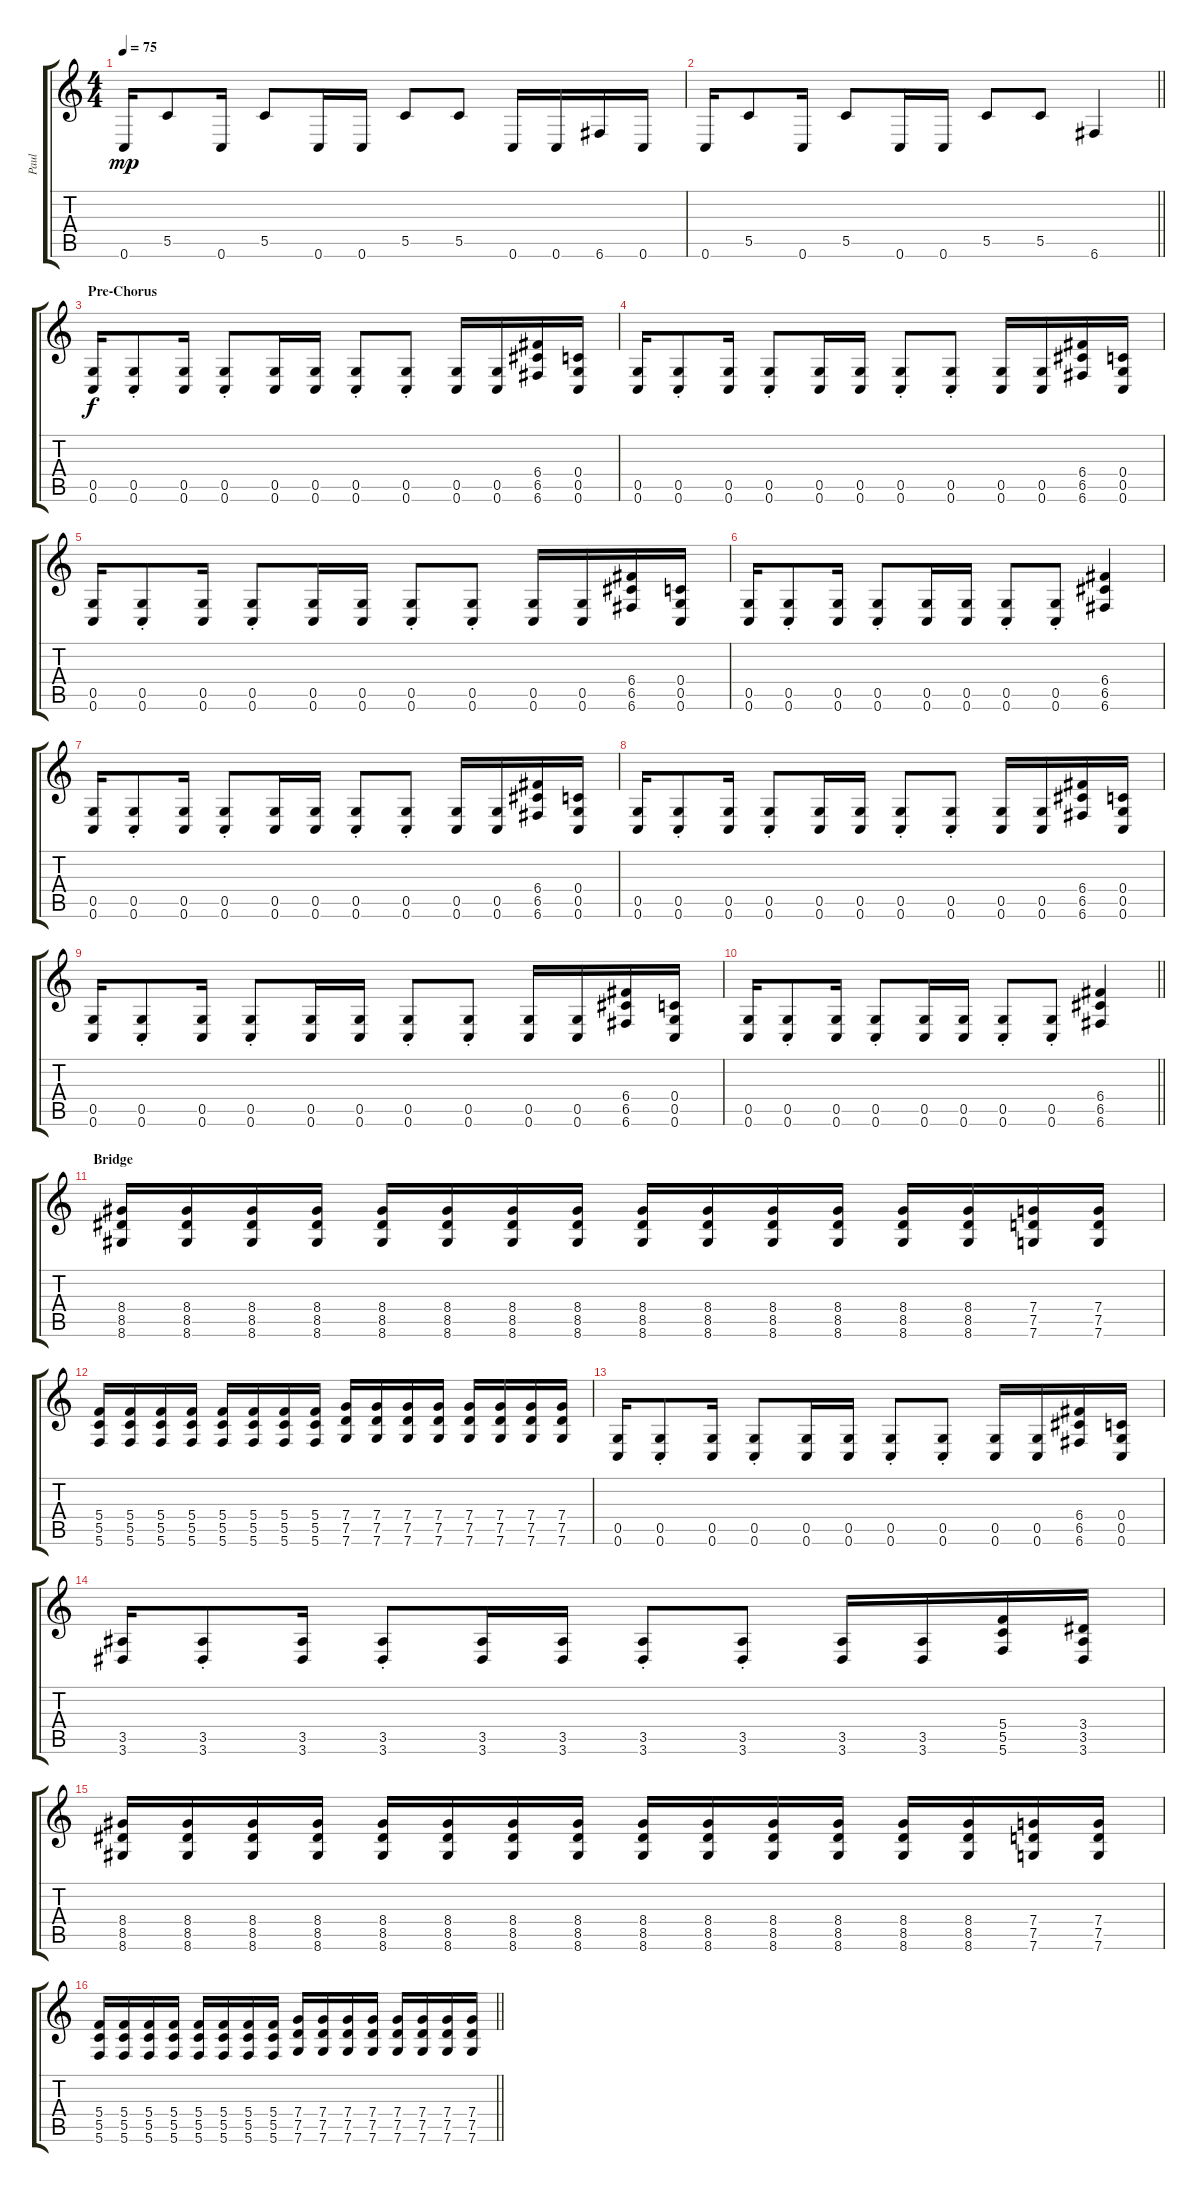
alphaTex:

\track ("Paul" "Paul") {instrument distortionguitar}
\staff {score tabs}
\tuning (D4 A3 F3 C3 G2 C2) {hide}
\ts (4 4)
\tempo 75
\clef g2
\ks c
0.6.16{dy mp} 5.5.8 0.6.16 5.5.8 0.6.16 0.6.16 5.5.8 5.5.8 0.6.16 0.6.16 6.6.16 0.6.16 |
\barLineRight lightlight
0.6.16 5.5.8 0.6.16 5.5.8 0.6.16 0.6.16 5.5.8 5.5.8 6.6.4 |
\section ("" "Pre-Chorus")
(0.5 0.6).16{dy f} (0.5{st} 0.6{st}).8 (0.5 0.6).16 (0.5{st} 0.6{st}).8 (0.5 0.6).16 (0.5 0.6).16 (0.5{st} 0.6{st}).8 (0.5{st} 0.6{st}).8 (0.5 0.6).16 (0.5 0.6).16 (6.4 6.5 6.6).16 (0.4 0.5 0.6).16 |
(0.5 0.6).16 (0.5{st} 0.6{st}).8 (0.5 0.6).16 (0.5{st} 0.6{st}).8 (0.5 0.6).16 (0.5 0.6).16 (0.5{st} 0.6{st}).8 (0.5{st} 0.6{st}).8 (0.5 0.6).16 (0.5 0.6).16 (6.4 6.5 6.6).16 (0.4 0.5 0.6).16 |
(0.5 0.6).16 (0.5{st} 0.6{st}).8 (0.5 0.6).16 (0.5{st} 0.6{st}).8 (0.5 0.6).16 (0.5 0.6).16 (0.5{st} 0.6{st}).8 (0.5{st} 0.6{st}).8 (0.5 0.6).16 (0.5 0.6).16 (6.4 6.5 6.6).16 (0.4 0.5 0.6).16 |
(0.5 0.6).16 (0.5{st} 0.6{st}).8 (0.5 0.6).16 (0.5{st} 0.6{st}).8 (0.5 0.6).16 (0.5 0.6).16 (0.5{st} 0.6{st}).8 (0.5{st} 0.6{st}).8 (6.4 6.5 6.6).4 |
(0.5 0.6).16 (0.5{st} 0.6{st}).8 (0.5 0.6).16 (0.5{st} 0.6{st}).8 (0.5 0.6).16 (0.5 0.6).16 (0.5{st} 0.6{st}).8 (0.5{st} 0.6{st}).8 (0.5 0.6).16 (0.5 0.6).16 (6.4 6.5 6.6).16 (0.4 0.5 0.6).16 |
(0.5 0.6).16 (0.5{st} 0.6{st}).8 (0.5 0.6).16 (0.5{st} 0.6{st}).8 (0.5 0.6).16 (0.5 0.6).16 (0.5{st} 0.6{st}).8 (0.5{st} 0.6{st}).8 (0.5 0.6).16 (0.5 0.6).16 (6.4 6.5 6.6).16 (0.4 0.5 0.6).16 |
(0.5 0.6).16 (0.5{st} 0.6{st}).8 (0.5 0.6).16 (0.5{st} 0.6{st}).8 (0.5 0.6).16 (0.5 0.6).16 (0.5{st} 0.6{st}).8 (0.5{st} 0.6{st}).8 (0.5 0.6).16 (0.5 0.6).16 (6.4 6.5 6.6).16 (0.4 0.5 0.6).16 |
\barLineRight lightlight
(0.5 0.6).16 (0.5{st} 0.6{st}).8 (0.5 0.6).16 (0.5{st} 0.6{st}).8 (0.5 0.6).16 (0.5 0.6).16 (0.5{st} 0.6{st}).8 (0.5{st} 0.6{st}).8 (6.4 6.5 6.6).4 |
\section ("" "Bridge")
(8.4 8.5 8.6).16 (8.4 8.5 8.6).16 (8.4 8.5 8.6).16 (8.4 8.5 8.6).16 (8.4 8.5 8.6).16 (8.4 8.5 8.6).16 (8.4 8.5 8.6).16 (8.4 8.5 8.6).16 (8.4 8.5 8.6).16 (8.4 8.5 8.6).16 (8.4 8.5 8.6).16 (8.4 8.5 8.6).16 (8.4 8.5 8.6).16 (8.4 8.5 8.6).16 (7.4 7.5 7.6).16 (7.4 7.5 7.6).16 |
(5.4 5.5 5.6).16 (5.4 5.5 5.6).16 (5.4 5.5 5.6).16 (5.4 5.5 5.6).16 (5.4 5.5 5.6).16 (5.4 5.5 5.6).16 (5.4 5.5 5.6).16 (5.4 5.5 5.6).16 (7.4 7.5 7.6).16 (7.4 7.5 7.6).16 (7.4 7.5 7.6).16 (7.4 7.5 7.6).16 (7.4 7.5 7.6).16 (7.4 7.5 7.6).16 (7.4 7.5 7.6).16 (7.4 7.5 7.6).16 |
(0.5 0.6).16 (0.5{st} 0.6{st}).8 (0.5 0.6).16 (0.5{st} 0.6{st}).8 (0.5 0.6).16 (0.5 0.6).16 (0.5{st} 0.6{st}).8 (0.5{st} 0.6{st}).8 (0.5 0.6).16 (0.5 0.6).16 (6.4 6.5 6.6).16 (0.4 0.5 0.6).16 |
(3.5 3.6).16 (3.5{st} 3.6{st}).8 (3.5 3.6).16 (3.5{st} 3.6{st}).8 (3.5 3.6).16 (3.5 3.6).16 (3.5{st} 3.6{st}).8 (3.5{st} 3.6{st}).8 (3.5 3.6).16 (3.5 3.6).16 (5.4 5.5 5.6).16 (3.4 3.5 3.6).16 |
(8.4 8.5 8.6).16 (8.4 8.5 8.6).16 (8.4 8.5 8.6).16 (8.4 8.5 8.6).16 (8.4 8.5 8.6).16 (8.4 8.5 8.6).16 (8.4 8.5 8.6).16 (8.4 8.5 8.6).16 (8.4 8.5 8.6).16 (8.4 8.5 8.6).16 (8.4 8.5 8.6).16 (8.4 8.5 8.6).16 (8.4 8.5 8.6).16 (8.4 8.5 8.6).16 (7.4 7.5 7.6).16 (7.4 7.5 7.6).16 |
\barLineRight lightlight
(5.4 5.5 5.6).16 (5.4 5.5 5.6).16 (5.4 5.5 5.6).16 (5.4 5.5 5.6).16 (5.4 5.5 5.6).16 (5.4 5.5 5.6).16 (5.4 5.5 5.6).16 (5.4 5.5 5.6).16 (7.4 7.5 7.6).16 (7.4 7.5 7.6).16 (7.4 7.5 7.6).16 (7.4 7.5 7.6).16 (7.4 7.5 7.6).16 (7.4 7.5 7.6).16 (7.4 7.5 7.6).16 (7.4 7.5 7.6).16
